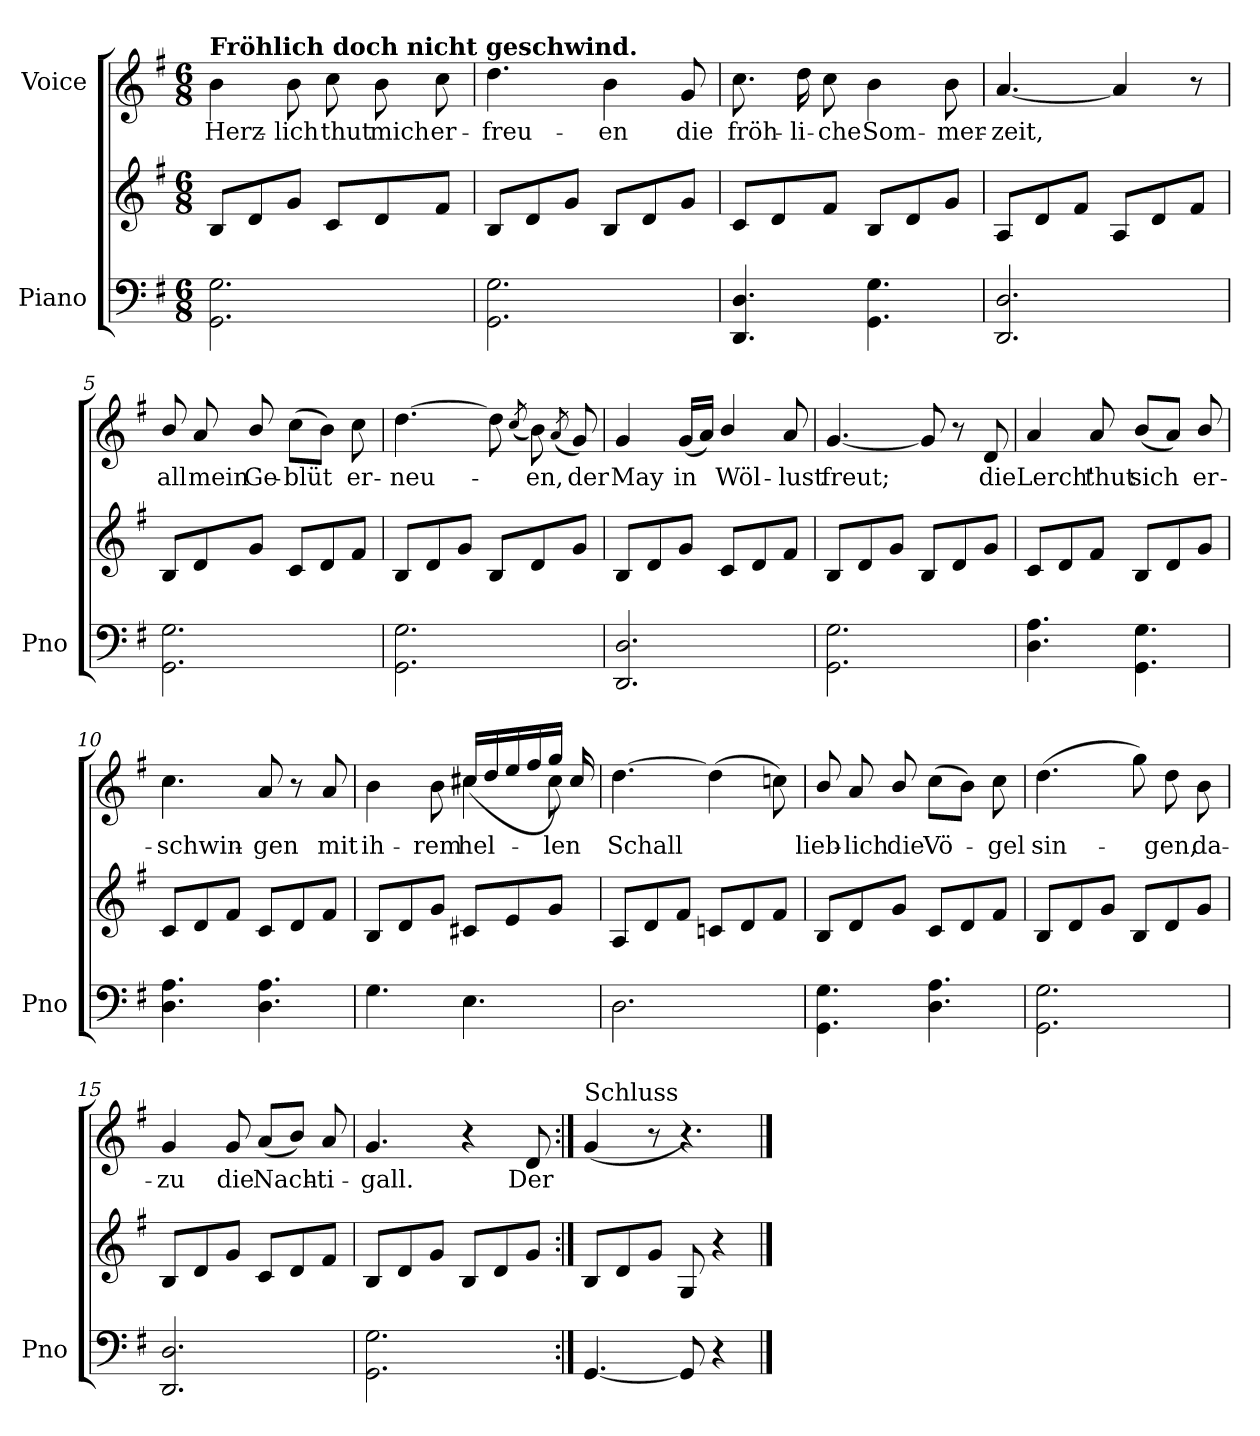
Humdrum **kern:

**kern	**kern	**kern	**text
*part2	*part2	*part1	*part1
*staff3	*staff2	*staff1	*staff1
*I"Piano	*	*I"Voice	*
*I'Pno	*	*	*
*clefF4	*clefG2	*clefG2	*
*k[f#]	*k[f#]	*k[f#]	*
*M6/8	*M6/8	*M6/8	*
=1	=1	=1	=1
!	!	!LO:TX:a:B:t=Fröhlich doch nicht geschwind.	!
!	!	!	!LO:LY:b
2.GG\ 2.G\	8B/L	4b\	Herz-
.	8d/	.	.
!	!	!	!LO:LY:b
.	8g/J	8b\	-lich
!	!	!	!LO:LY:b
.	8c/L	8cc\	thut
!	!	!	!LO:LY:b
.	8d/	8b\	mich
!	!	!	!LO:LY:b
.	8f#/J	8cc\	er-
=2	=2	=2	=2
!	!	!	!LO:LY:b
2.GG\ 2.G\	8B/L	4.dd\	-freu-
.	8d/	.	.
.	8g/J	.	.
!	!	!	!LO:LY:b
.	8B/L	4b\	-en
.	8d/	.	.
!	!	!	!LO:LY:b
.	8g/J	8g/	die
=3	=3	=3	=3
!	!	!	!LO:LY:b
4.DD/ 4.D/	8c/L	8.cc\	fröh-
.	8d/	.	.
!	!	!	!LO:LY:b
.	.	16dd\	-li-
!	!	!	!LO:LY:b
.	8f#/J	8cc\	-che
!	!	!	!LO:LY:b
4.GG\ 4.G\	8B/L	4b\	Som-
.	8d/	.	.
!	!	!	!LO:LY:b
.	8g/J	8b\	-mer-
=4	=4	=4	=4
!	!	!	!LO:LY:b
2.DD/ 2.D/	8A/L	[4.a/	-zeit,
.	8d/	.	.
.	8f#/J	.	.
.	8A/L	4a/]	.
.	8d/	.	.
.	8f#/J	8r	.
=5	=5	=5	=5
!	!	!	!LO:LY:b
2.GG\ 2.G\	8B/L	8b/	all
!	!	!	!LO:LY:b
.	8d/	8a/	mein
!	!	!	!LO:LY:b
.	8g/J	8b/	Ge-
!	!	!	!LO:LY:b
.	8c/L	(>8cc\L	-blüt
.	8d/	8b\J)	.
!	!	!	!LO:LY:b
.	8f#/J	8cc\	er-
!!LO:LB:g=z
=6	=6	=6	=6
!	!	!	!LO:LY:b
2.GG\ 2.G\	8B/L	[4.dd\	-neu-
.	8d/	.	.
.	8g/J	.	.
.	8B/L	8dd\]	.
.	.	(<8qcc/	.
!	!	!	!LO:LY:b
.	8d/	8b\)	-en,
.	.	(<8qa/	.
!	!	!	!LO:LY:b
.	8g/J	8g/)	der
=7	=7	=7	=7
!	!	!	!LO:LY:b
2.DD/ 2.D/	8B/L	4g/	May
.	8d/	.	.
!	!	!	!LO:LY:b
.	8g/J	(<16g/LL	in
.	.	16a/JJ)	.
!	!	!	!LO:LY:b
.	8c/L	4b/	Wöl-
.	8d/	.	.
!	!	!	!LO:LY:b
.	8f#/J	8a/	-lust
=8	=8	=8	=8
!	!	!	!LO:LY:b
2.GG\ 2.G\	8B/L	[4.g/	freut;
.	8d/	.	.
.	8g/J	.	.
.	8B/L	8g/]	.
.	8d/	8r	.
!	!	!	!LO:LY:b
.	8g/J	8d/	die
=9	=9	=9	=9
!	!	!	!LO:LY:b
4.D\ 4.A\	8c/L	4a/	Lerch'
.	8d/	.	.
!	!	!	!LO:LY:b
.	8f#/J	8a/	thut
!	!	!	!LO:LY:b
4.GG\ 4.G\	8B/L	(<8b/L	sich
.	8d/	8a/J)	.
!	!	!	!LO:LY:b
.	8g/J	8b/	er-
=10	=10	=10	=10
!	!	!	!LO:LY:b
4.D\ 4.A\	8c/L	4.cc\	-schwin-
.	8d/	.	.
.	8f#/J	.	.
!	!	!	!LO:LY:b
4.D\ 4.A\	8c/L	8a/	-gen
.	8d/	8r	.
!	!	!	!LO:LY:b
.	8f#/J	8a/	mit
=11	=11	=11	=11
!	!	!	!LO:LY:b
*	*	*^	*
4.G\	8B/L	4b\	4.raayy	ih-
.	8d/	.	.	.
!	!	!	!	!LO:LY:b
.	8g/J	8b\	.	-rem
!	!	!	!	!LO:LY:b
4.E\	8c#X/L	4cc#X\	(<16cc#X!/LL	hel-
.	.	.	16dd!/	.
.	8e/	.	16ee!/	.
.	.	.	16ff#!/	.
!	!	!	!	!LO:LY:b
.	8g/J	8cc#\	16gg!/JJ)	-len
.	.	.	16cc#/	.
!!LO:LB:g=z
=12	=12	=12	=12	=12
!	!	!	!	!LO:LY:b
*	*	*v	*v	*
2.D\	8A/L	[4.dd\	Schall
.	8d/	.	.
.	8f#/J	.	.
.	8cn/L	(>4dd\]	.
.	8d/	.	.
.	8f#/J	8ccn\)	.
=13	=13	=13	=13
!	!	!	!LO:LY:b
4.GG\ 4.G\	8B/L	8b/	lieb-
!	!	!	!LO:LY:b
.	8d/	8a/	-lich
!	!	!	!LO:LY:b
.	8g/J	8b/	die
!	!	!	!LO:LY:b
4.D\ 4.A\	8c/L	(>8cc\L	Vö-
.	8d/	8b\J)	.
!	!	!	!LO:LY:b
.	8f#/J	8cc\	-gel
=14	=14	=14	=14
!	!	!	!LO:LY:b
2.GG\ 2.G\	8B/L	(>4.dd\	sin-
.	8d/	.	.
.	8g/J	.	.
.	8B/L	8gg\)	.
!	!	!	!LO:LY:b
.	8d/	8dd\	-gen,
!	!	!	!LO:LY:b
.	8g/J	8b\	da-
=15	=15	=15	=15
!	!	!	!LO:LY:b
2.DD/ 2.D/	8B/L	4g/	-zu
.	8d/	.	.
!	!	!	!LO:LY:b
.	8g/J	8g/	die
!	!	!	!LO:LY:b
.	8c/L	(<8a/L	Nach-
.	8d/	8b/J)	.
!	!	!	!LO:LY:b
.	8f#/J	8a/	-ti-
=16	=16	=16	=16
!	!	!	!LO:LY:b
2.GG\ 2.G\	8B/L	4.g/	-gall.
.	8d/	.	.
.	8g/J	.	.
.	8B/L	4r	.
.	8d/	.	.
!	!	!	!LO:LY:b
.	8g/J	8d/	Der
=17:|!	=17:|!	=17:|!	=17:|!
!	!	!LO:TX:a:t=Schluss	!
[4.GG/	8B/L	(>4g/	.
.	8d/	.	.
.	8g/J	8r	.
8GG/]	8G/	4.r)	.
4r	4r	.	.
==	==	==	==
*-	*-	*-	*-
